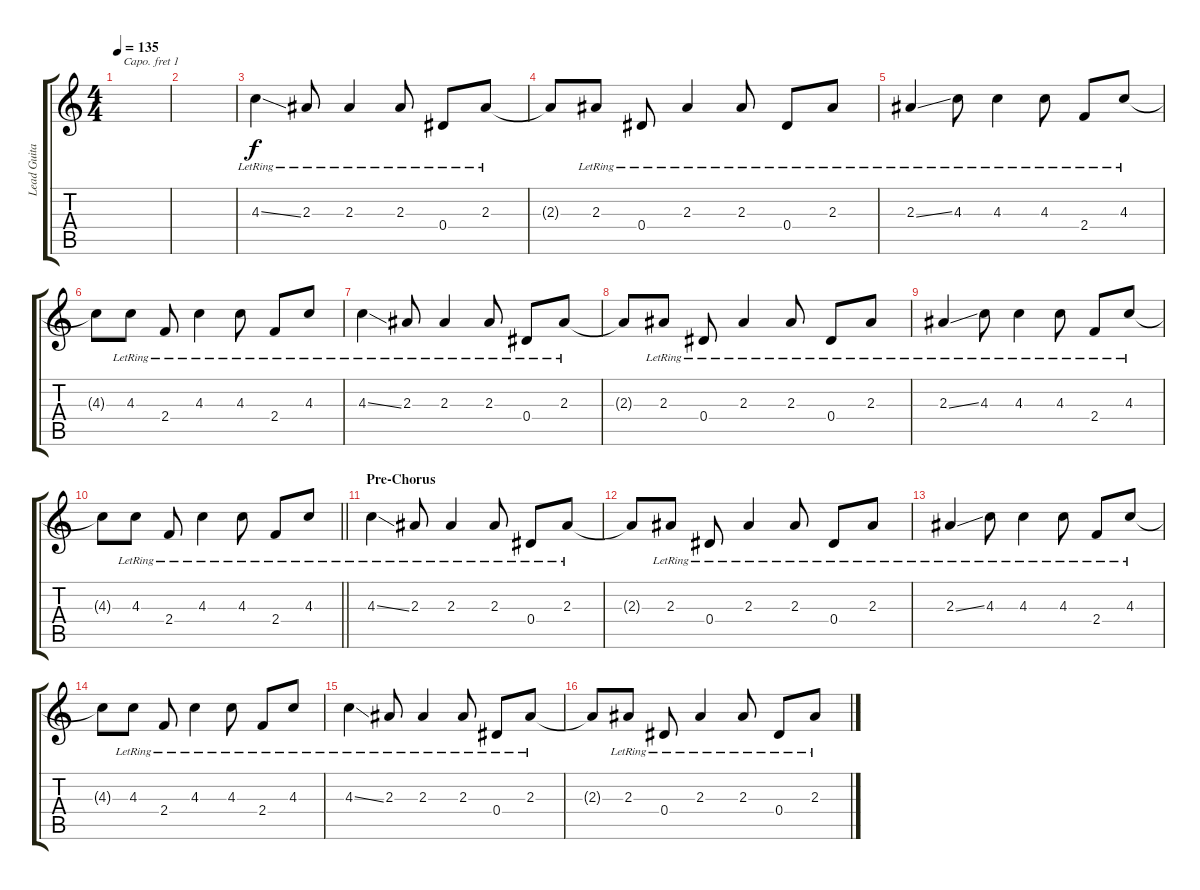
\track ("Lead Guitar" "Lead Guita") {instrument acousticguitarsteel}
\staff {score tabs}
\capo 1
\tuning (E4 B3 G3 D3 A2 E2) {hide}
\ts (4 4)
\tempo 135
\clef g2
\ks c
|
|
4.3{ss lr}.4 2.3{lr}.8 2.3{lr}.4 2.3{lr}.8 0.4{lr}.8 2.3{lr}.8 |
2.3{t}.8 2.3{lr}.8 0.4{lr}.8 2.3{lr}.4 2.3{lr}.8 0.4{lr}.8 2.3{lr}.8 |
2.3{ss lr}.4 4.3{lr}.8 4.3{lr}.4 4.3{lr}.8 2.4{lr}.8 4.3{lr}.8 |
4.3{t}.8 4.3{lr}.8 2.4{lr}.8 4.3{lr}.4 4.3{lr}.8 2.4{lr}.8 4.3{lr}.8 |
4.3{ss lr}.4 2.3{lr}.8 2.3{lr}.4 2.3{lr}.8 0.4{lr}.8 2.3{lr}.8 |
2.3{t}.8 2.3{lr}.8 0.4{lr}.8 2.3{lr}.4 2.3{lr}.8 0.4{lr}.8 2.3{lr}.8 |
2.3{ss lr}.4 4.3{lr}.8 4.3{lr}.4 4.3{lr}.8 2.4{lr}.8 4.3{lr}.8 |
\barLineRight lightlight
4.3{t}.8 4.3{lr}.8 2.4{lr}.8 4.3{lr}.4 4.3{lr}.8 2.4{lr}.8 4.3{lr}.8 |
\section ("" "Pre-Chorus")
4.3{ss lr}.4 2.3{lr}.8 2.3{lr}.4 2.3{lr}.8 0.4{lr}.8 2.3{lr}.8 |
2.3{t}.8 2.3{lr}.8 0.4{lr}.8 2.3{lr}.4 2.3{lr}.8 0.4{lr}.8 2.3{lr}.8 |
2.3{ss lr}.4 4.3{lr}.8 4.3{lr}.4 4.3{lr}.8 2.4{lr}.8 4.3{lr}.8 |
4.3{t}.8 4.3{lr}.8 2.4{lr}.8 4.3{lr}.4 4.3{lr}.8 2.4{lr}.8 4.3{lr}.8 |
4.3{ss lr}.4 2.3{lr}.8 2.3{lr}.4 2.3{lr}.8 0.4{lr}.8 2.3{lr}.8 |
2.3{t}.8 2.3{lr}.8 0.4{lr}.8 2.3{lr}.4 2.3{lr}.8 0.4{lr}.8 2.3{lr}.8
